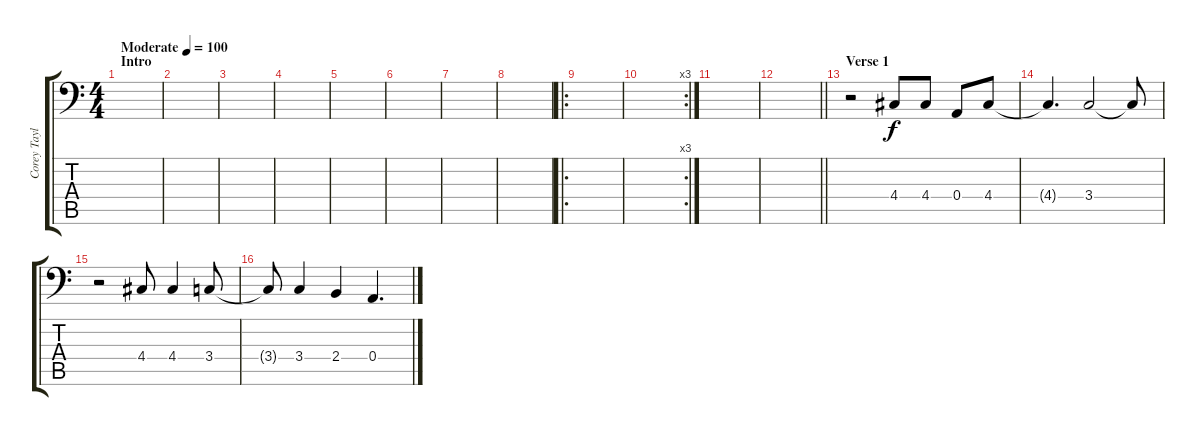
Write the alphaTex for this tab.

\track ("Corey Taylor" "Corey Tayl") {instrument altosax}
\staff {score tabs}
\tuning (B3 Gb3 D3 A2 E2 A1) {hide}
\ts (4 4)
\section ("" "Intro")
\tempo (100 "Moderate")
\clef f4
\ks c
|
|
|
|
|
|
|
|
\ro
|
\rc 3
|
|
\barLineRight lightlight
|
\section ("" "Verse 1")
r.2 4.4.8 4.4.8 0.4.8 4.4.8 |
4.4{t}.4{d} 3.4.2 3.4{t}.8 |
r.2 4.4.8 4.4.4 3.4.8 |
3.4{t}.8 3.4.4 2.4.4 0.4.4{d}
